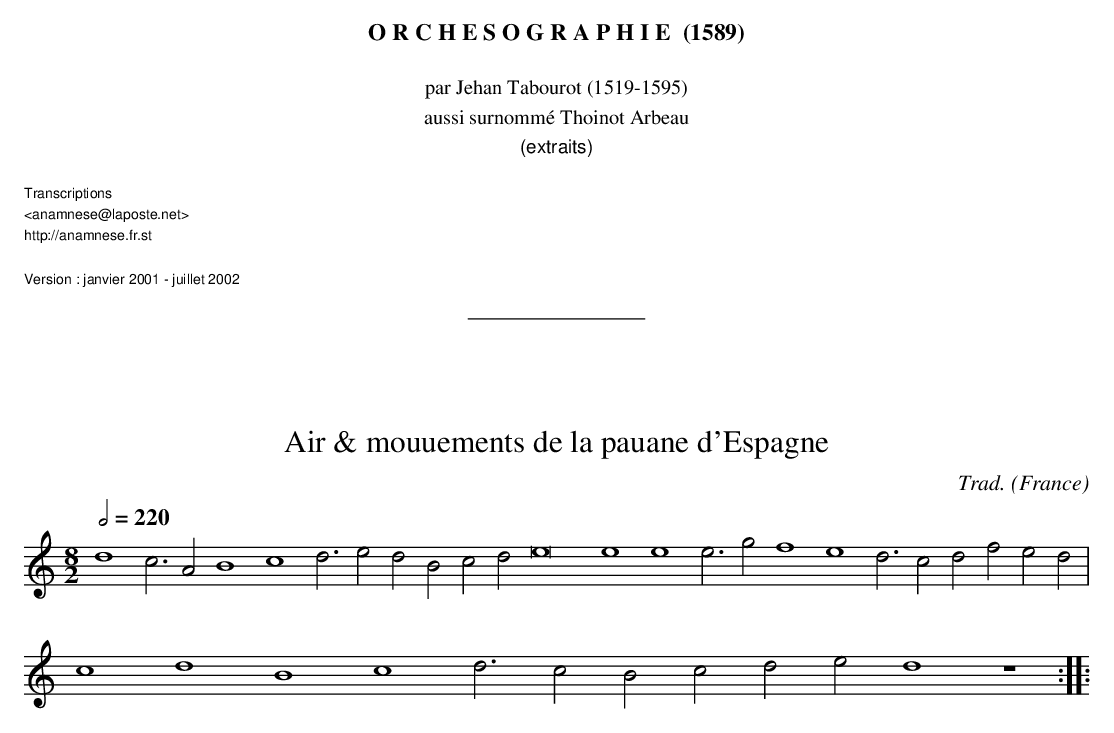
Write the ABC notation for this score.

X:1
T:Air & mouuements de la pauane d'Espagne
C:Trad.
O:France
M:8/2
L:1/2
Q:1/2=220
K:C
d2c3/2A B2 c2 d3/2 edBcd e4 e2 e2 e3/2 g f2e2d3/2 cdfed |
c2d2 B2c2d3/2 cBcded2 z2 ::
